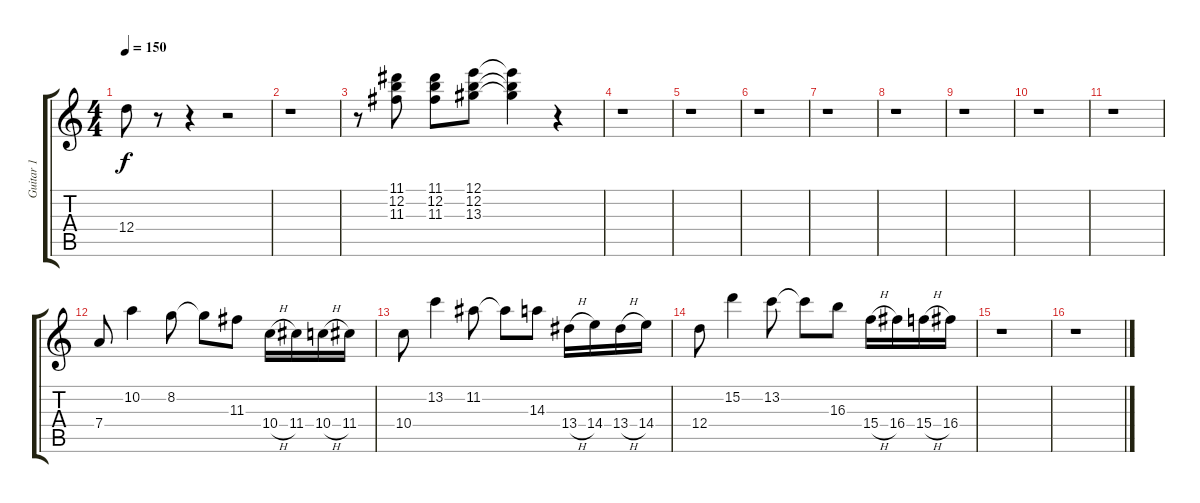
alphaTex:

\track ("Guitar 1" "Guitar 1") {instrument overdrivenguitar}
\staff {score tabs}
\tuning (E4 B3 G3 D3 A2 E2) {hide}
\ts (4 4)
\tempo 150
\clef g2
\ks c
12.4.8{dy f} r.8 r.4 r.2 |
r.1 |
r.8 (11.1 12.2 11.3).8 (11.1 12.2 11.3).8 (12.1 12.2 13.3).8 (12.1{t} 12.2{t} 13.3{t}).4 r.4 |
r.1 |
r.1 |
r.1 |
r.1 |
r.1 |
r.1 |
r.1 |
r.1 |
7.4.8 10.2.4 8.2.8 8.2{t}.8 11.3.8 10.4{h}.16 11.4.16 10.4{h}.16 11.4.16 |
10.4.8 13.2.4 11.2.8 11.2{t}.8 14.3.8 13.4{h}.16 14.4.16 13.4{h}.16 14.4.16 |
12.4.8 15.2.4 13.2.8 13.2{t}.8 16.3.8 15.4{h}.16 16.4.16 15.4{h}.16 16.4.16 |
r.1 |
r.1
